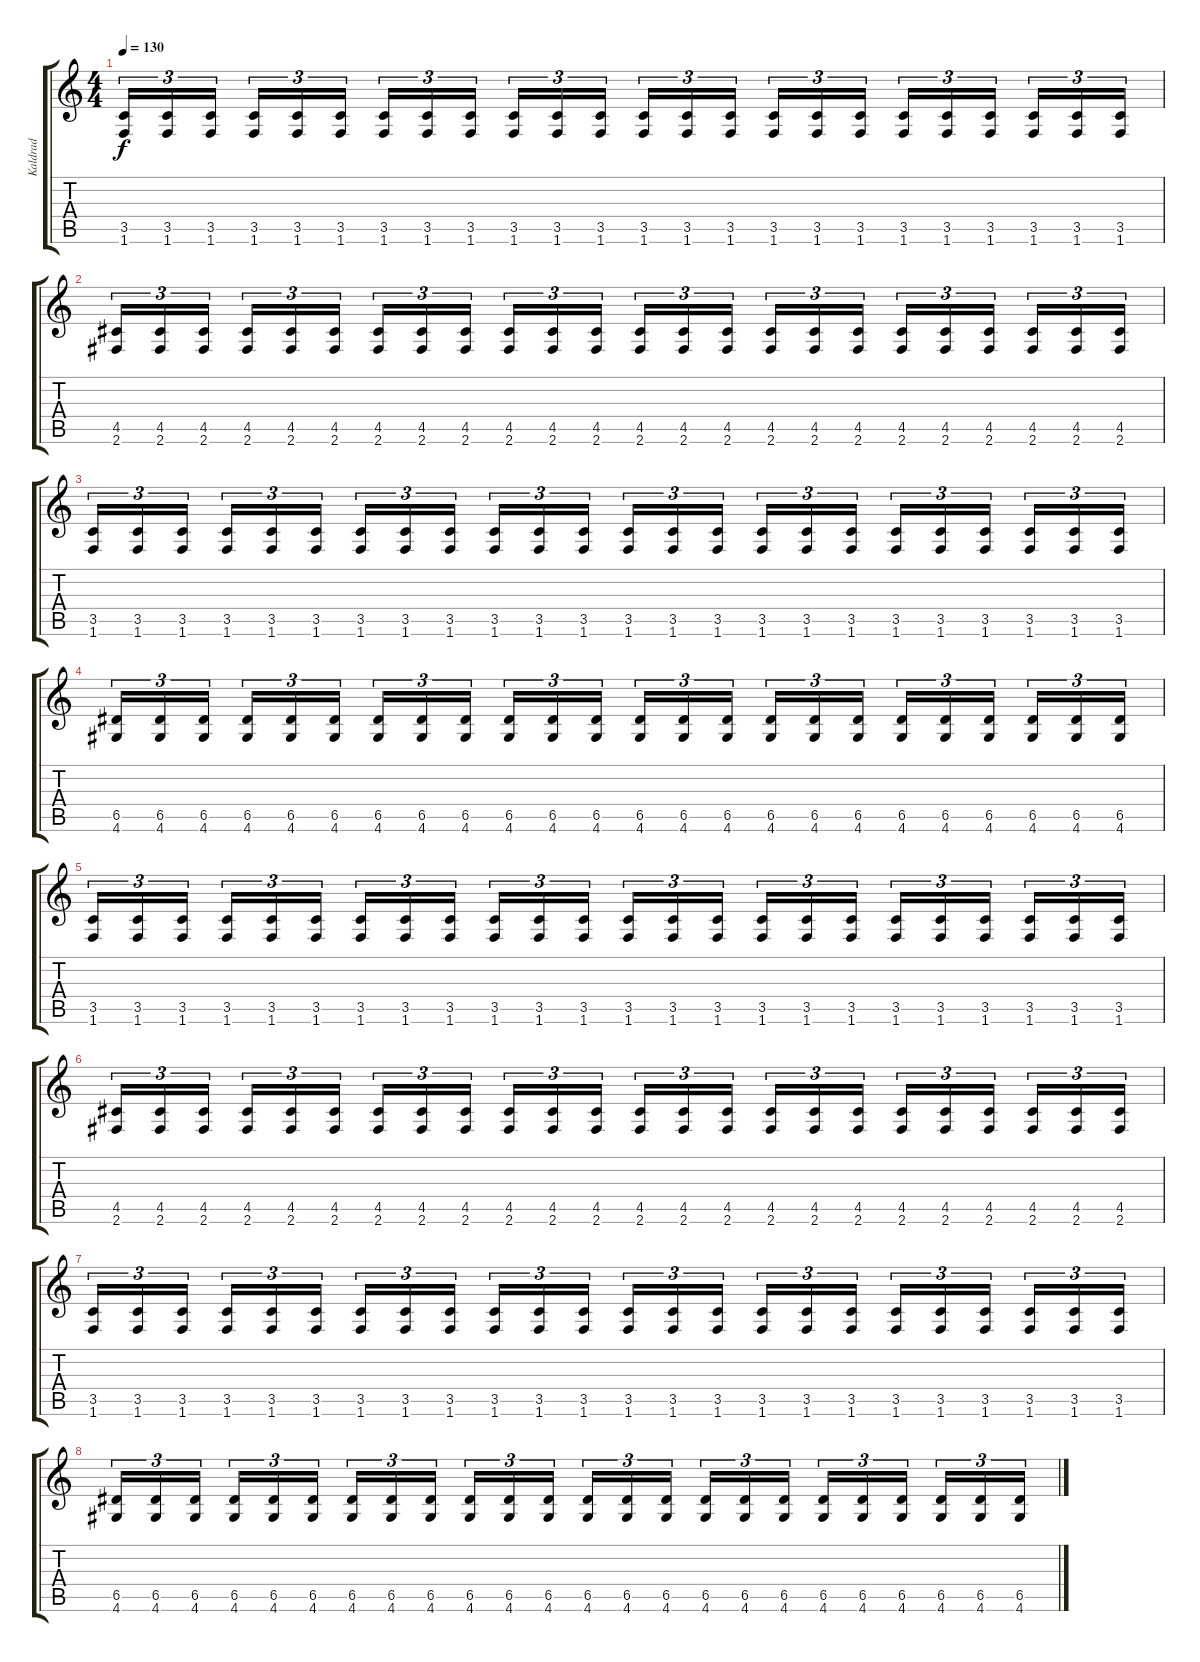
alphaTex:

\track ("Kaldrad" "Kaldrad") {instrument distortionguitar}
\staff {score tabs}
\tuning (E4 B3 G3 D3 A2 E2) {hide}
\ts (4 4)
\tempo 130
\clef g2
\ks c
(3.5 1.6).16{tu (3 2) dy f} (3.5 1.6).16{tu (3 2)} (3.5 1.6).16{tu (3 2) beam splitsecondary} (3.5 1.6).16{tu (3 2)} (3.5 1.6).16{tu (3 2)} (3.5 1.6).16{tu (3 2)} (3.5 1.6).16{tu (3 2)} (3.5 1.6).16{tu (3 2)} (3.5 1.6).16{tu (3 2) beam splitsecondary} (3.5 1.6).16{tu (3 2)} (3.5 1.6).16{tu (3 2)} (3.5 1.6).16{tu (3 2)} (3.5 1.6).16{tu (3 2)} (3.5 1.6).16{tu (3 2)} (3.5 1.6).16{tu (3 2) beam splitsecondary} (3.5 1.6).16{tu (3 2)} (3.5 1.6).16{tu (3 2)} (3.5 1.6).16{tu (3 2)} (3.5 1.6).16{tu (3 2)} (3.5 1.6).16{tu (3 2)} (3.5 1.6).16{tu (3 2) beam splitsecondary} (3.5 1.6).16{tu (3 2)} (3.5 1.6).16{tu (3 2)} (3.5 1.6).16{tu (3 2)} |
(4.5 2.6).16{tu (3 2)} (4.5 2.6).16{tu (3 2)} (4.5 2.6).16{tu (3 2) beam splitsecondary} (4.5 2.6).16{tu (3 2)} (4.5 2.6).16{tu (3 2)} (4.5 2.6).16{tu (3 2)} (4.5 2.6).16{tu (3 2)} (4.5 2.6).16{tu (3 2)} (4.5 2.6).16{tu (3 2) beam splitsecondary} (4.5 2.6).16{tu (3 2)} (4.5 2.6).16{tu (3 2)} (4.5 2.6).16{tu (3 2)} (4.5 2.6).16{tu (3 2)} (4.5 2.6).16{tu (3 2)} (4.5 2.6).16{tu (3 2) beam splitsecondary} (4.5 2.6).16{tu (3 2)} (4.5 2.6).16{tu (3 2)} (4.5 2.6).16{tu (3 2)} (4.5 2.6).16{tu (3 2)} (4.5 2.6).16{tu (3 2)} (4.5 2.6).16{tu (3 2) beam splitsecondary} (4.5 2.6).16{tu (3 2)} (4.5 2.6).16{tu (3 2)} (4.5 2.6).16{tu (3 2)} |
(3.5 1.6).16{tu (3 2)} (3.5 1.6).16{tu (3 2)} (3.5 1.6).16{tu (3 2) beam splitsecondary} (3.5 1.6).16{tu (3 2)} (3.5 1.6).16{tu (3 2)} (3.5 1.6).16{tu (3 2)} (3.5 1.6).16{tu (3 2)} (3.5 1.6).16{tu (3 2)} (3.5 1.6).16{tu (3 2) beam splitsecondary} (3.5 1.6).16{tu (3 2)} (3.5 1.6).16{tu (3 2)} (3.5 1.6).16{tu (3 2)} (3.5 1.6).16{tu (3 2)} (3.5 1.6).16{tu (3 2)} (3.5 1.6).16{tu (3 2) beam splitsecondary} (3.5 1.6).16{tu (3 2)} (3.5 1.6).16{tu (3 2)} (3.5 1.6).16{tu (3 2)} (3.5 1.6).16{tu (3 2)} (3.5 1.6).16{tu (3 2)} (3.5 1.6).16{tu (3 2) beam splitsecondary} (3.5 1.6).16{tu (3 2)} (3.5 1.6).16{tu (3 2)} (3.5 1.6).16{tu (3 2)} |
(6.5 4.6).16{tu (3 2)} (6.5 4.6).16{tu (3 2)} (6.5 4.6).16{tu (3 2) beam splitsecondary} (6.5 4.6).16{tu (3 2)} (6.5 4.6).16{tu (3 2)} (6.5 4.6).16{tu (3 2)} (6.5 4.6).16{tu (3 2)} (6.5 4.6).16{tu (3 2)} (6.5 4.6).16{tu (3 2) beam splitsecondary} (6.5 4.6).16{tu (3 2)} (6.5 4.6).16{tu (3 2)} (6.5 4.6).16{tu (3 2)} (6.5 4.6).16{tu (3 2)} (6.5 4.6).16{tu (3 2)} (6.5 4.6).16{tu (3 2) beam splitsecondary} (6.5 4.6).16{tu (3 2)} (6.5 4.6).16{tu (3 2)} (6.5 4.6).16{tu (3 2)} (6.5 4.6).16{tu (3 2)} (6.5 4.6).16{tu (3 2)} (6.5 4.6).16{tu (3 2) beam splitsecondary} (6.5 4.6).16{tu (3 2)} (6.5 4.6).16{tu (3 2)} (6.5 4.6).16{tu (3 2)} |
(3.5 1.6).16{tu (3 2)} (3.5 1.6).16{tu (3 2)} (3.5 1.6).16{tu (3 2) beam splitsecondary} (3.5 1.6).16{tu (3 2)} (3.5 1.6).16{tu (3 2)} (3.5 1.6).16{tu (3 2)} (3.5 1.6).16{tu (3 2)} (3.5 1.6).16{tu (3 2)} (3.5 1.6).16{tu (3 2) beam splitsecondary} (3.5 1.6).16{tu (3 2)} (3.5 1.6).16{tu (3 2)} (3.5 1.6).16{tu (3 2)} (3.5 1.6).16{tu (3 2)} (3.5 1.6).16{tu (3 2)} (3.5 1.6).16{tu (3 2) beam splitsecondary} (3.5 1.6).16{tu (3 2)} (3.5 1.6).16{tu (3 2)} (3.5 1.6).16{tu (3 2)} (3.5 1.6).16{tu (3 2)} (3.5 1.6).16{tu (3 2)} (3.5 1.6).16{tu (3 2) beam splitsecondary} (3.5 1.6).16{tu (3 2)} (3.5 1.6).16{tu (3 2)} (3.5 1.6).16{tu (3 2)} |
(4.5 2.6).16{tu (3 2)} (4.5 2.6).16{tu (3 2)} (4.5 2.6).16{tu (3 2) beam splitsecondary} (4.5 2.6).16{tu (3 2)} (4.5 2.6).16{tu (3 2)} (4.5 2.6).16{tu (3 2)} (4.5 2.6).16{tu (3 2)} (4.5 2.6).16{tu (3 2)} (4.5 2.6).16{tu (3 2) beam splitsecondary} (4.5 2.6).16{tu (3 2)} (4.5 2.6).16{tu (3 2)} (4.5 2.6).16{tu (3 2)} (4.5 2.6).16{tu (3 2)} (4.5 2.6).16{tu (3 2)} (4.5 2.6).16{tu (3 2) beam splitsecondary} (4.5 2.6).16{tu (3 2)} (4.5 2.6).16{tu (3 2)} (4.5 2.6).16{tu (3 2)} (4.5 2.6).16{tu (3 2)} (4.5 2.6).16{tu (3 2)} (4.5 2.6).16{tu (3 2) beam splitsecondary} (4.5 2.6).16{tu (3 2)} (4.5 2.6).16{tu (3 2)} (4.5 2.6).16{tu (3 2)} |
(3.5 1.6).16{tu (3 2)} (3.5 1.6).16{tu (3 2)} (3.5 1.6).16{tu (3 2) beam splitsecondary} (3.5 1.6).16{tu (3 2)} (3.5 1.6).16{tu (3 2)} (3.5 1.6).16{tu (3 2)} (3.5 1.6).16{tu (3 2)} (3.5 1.6).16{tu (3 2)} (3.5 1.6).16{tu (3 2) beam splitsecondary} (3.5 1.6).16{tu (3 2)} (3.5 1.6).16{tu (3 2)} (3.5 1.6).16{tu (3 2)} (3.5 1.6).16{tu (3 2)} (3.5 1.6).16{tu (3 2)} (3.5 1.6).16{tu (3 2) beam splitsecondary} (3.5 1.6).16{tu (3 2)} (3.5 1.6).16{tu (3 2)} (3.5 1.6).16{tu (3 2)} (3.5 1.6).16{tu (3 2)} (3.5 1.6).16{tu (3 2)} (3.5 1.6).16{tu (3 2) beam splitsecondary} (3.5 1.6).16{tu (3 2)} (3.5 1.6).16{tu (3 2)} (3.5 1.6).16{tu (3 2)} |
(6.5 4.6).16{tu (3 2)} (6.5 4.6).16{tu (3 2)} (6.5 4.6).16{tu (3 2) beam splitsecondary} (6.5 4.6).16{tu (3 2)} (6.5 4.6).16{tu (3 2)} (6.5 4.6).16{tu (3 2)} (6.5 4.6).16{tu (3 2)} (6.5 4.6).16{tu (3 2)} (6.5 4.6).16{tu (3 2) beam splitsecondary} (6.5 4.6).16{tu (3 2)} (6.5 4.6).16{tu (3 2)} (6.5 4.6).16{tu (3 2)} (6.5 4.6).16{tu (3 2)} (6.5 4.6).16{tu (3 2)} (6.5 4.6).16{tu (3 2) beam splitsecondary} (6.5 4.6).16{tu (3 2)} (6.5 4.6).16{tu (3 2)} (6.5 4.6).16{tu (3 2)} (6.5 4.6).16{tu (3 2)} (6.5 4.6).16{tu (3 2)} (6.5 4.6).16{tu (3 2) beam splitsecondary} (6.5 4.6).16{tu (3 2)} (6.5 4.6).16{tu (3 2)} (6.5 4.6).16{tu (3 2)}
